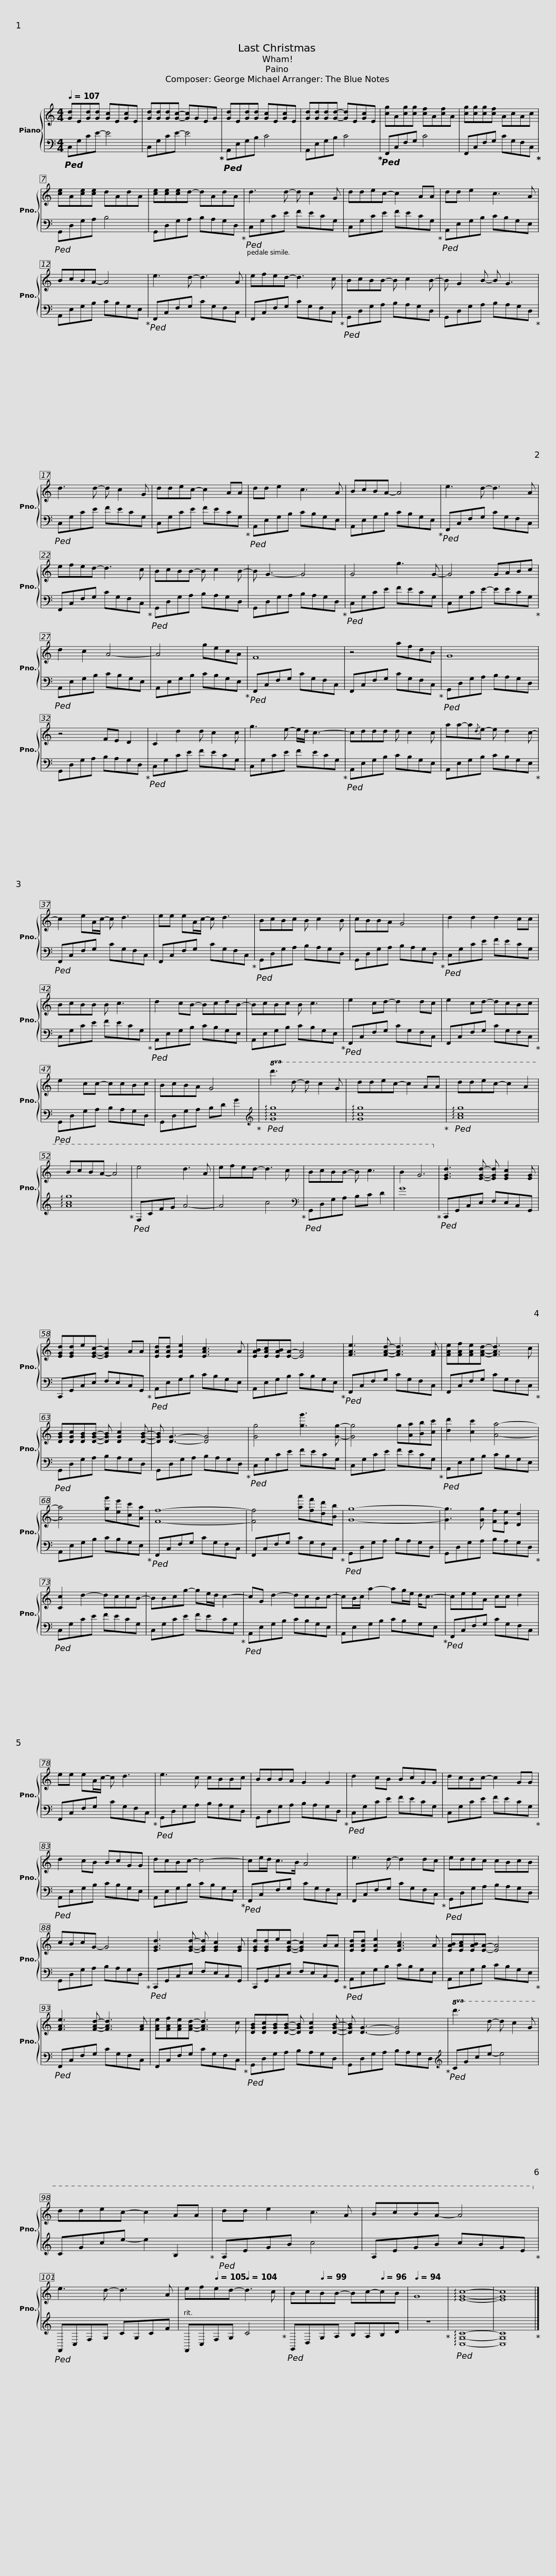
X:1
%%score { 1 | 2 }
L:1/8
Q:1/4=107
M:4/4
I:linebreak $
K:C
V:1 treble
V:2 bass
V:1
 [Gd]E[Gd][Gd] [Gc]E[Gc]E | [Gd][Gd][Gd][Gc]- [Gc]GEG | [Gd]E[Gd][Gd] [Gc]E[Gc]E | [Gd][Gd][Gd][Gd]- [Gd]E[Gc]E |$ [cg]A[cg][cg] [cf]A[cf]A | %5
 [cg][cg][cg][cf] AcAc | [ce]A[ce][ce] dAdA | [ce][ce][ce]d- dAdA |$ d3 d- d c2 G | ddec- c2 AA | %10
 dd e2 c3 A | BcBA- A4 |$ e3 d- d3 A | efed- d3 c | BcBB- B c2 B- | %15
 B G2 B- B G3 |$ d3 d- d c2 G | ddec- c2 AA | dd e2 c3 A | BcBA- A4 |$ %20
 e3 d- d3 A | efed- d3 c | BcBB- B c2 B- | B G3- G4 |$ G4 g3 G- | %25
 G4 GABc | d2 c2 A4- | A4 gecA |$ F8 | z4 afdB | %30
 G8 | z4 FE D2 |$ C2 d2 d c2 c | g3 e- e/d/ c3- | cddd d c2 c | %35
 aa-a{/d}e- e d2 c- |$ c2 eA/c/- c d3 | ee eA/c/- c d3 | BcBc B c2 B | cBBA G4 |$ %40
 d2 d2 d2 cc | BcBB B c3 | d2 cB- BcdB- | BcBc B c3 |$ e2 cd- d2 dc | %45
 e2 cd- dcBc | e2 cc- ccBc | BcBA G4 |$!8va(! d'3 d'- d' c'2 g | d'd'e'c'- c'2 aa | %50
 d'd'e'c'- c'2 a2 | bc'ba- a4 |$ e'4 d'3 a | e'f'e'd'- d'3 c' | bc'bb- b c'3 | %55
 b2 g6!8va)! |$ [EGd]3 [EGd]- [EGd] [EGc]2 [EG] | [EGd][EGd]e[EGc]- [EGc]2 AA | [EAd][EAd] [EAe]2 [EAc]3 A | [EAB][EAc][EAB][EA]- [EA]4 |$ %60
 [FAe]3 [FAd]- [FAd]3 [FA] | [FAe][FAf][FAe][FAd]- [FAd]3 c | [DGB][DGc][DGB][DGB]- [DGB] [DGc]2 [DGB]- | [DGB] [DG]3- [DG]4 |$ [Gg]4 [gg']3 [Gg]- | %65
 [Gg]4 g[Aa][Bb][cc'] | [dd']2 [cc']2 [Aa]4- | [Aa]4 [gg'][ee'][cc'][Aa] |$ [Ff]8- | [Ff]4 [aa'][ff'][dd'][Bb] | %70
 [Gg]8- | [Gg]3 [Gg] [Ff][Ee] [Dd]2 |$ [Cc]2 d2- dccB- | BBcg- ge/d/ c2- | cG d2- dcBc- | %75
 cB/c/ a2- ag/e/ d<c- |$ ceeA cc d2 | ee eA/c/- c d3 | e3 c cBBc | BBBA G2 G2 |$ %80
 d2 cB BcGG | dcBc- c2 GG | d2 cB BcGG | dcBc- c4- |$ ce/d/ c>B A4 | %85
 e3 d- d2 dc | eddc cBcB | cBcG- G4 |$ [EGd]3 [EGd]- [EGd] [EGc]2 [EG] | [EGd][EGd]e[EGc]- [EGc]2 AA | %90
 [EAd][EAd] [EAe]2 [EAc]3 A | [EAB][EAc][EAB][EA]- [EA]4 |$ [FAe]3 [FAd]- [FAd]3 [FA] | [FAe][FAf][FAe][FAd]- [FAd]3 c | [DGB][DGc][DGB][DGB]- [DGB] [DGc]2 [DGB]- | %95
 [DGB] [DG]3- [DG]4 |$!8va(! d'3 d'- d' c'2 g | d'd'e'c'- c'2 aa | d'd' e'2 c'3 a | bc'ba- a4!8va)! |$ %100
 e3 d- d3 A | e[Q:1/4=106]f[Q:1/4=105]ed-[Q:1/4=104] d3 c[Q:1/4=103][Q:1/4=102] |[Q:1/4=101] B[Q:1/4=100]c[Q:1/4=99]BB-[Q:1/4=98] B[Q:1/4=97]c-[Q:1/4=96]cB |[Q:1/4=94] G8 | !arpeggio![EGc]8- | %105
 [EGc]8 |] %106
V:2
!ped! C,G,CE- E4 | C,G,CE- E4!ped-up! |!ped! A,,E,G,B, C4 | A,,E,G,B, C4!ped-up! |$!ped! F,,C,F,G, C4 | %5
 F,,C,F,G, CG,F,C,!ped-up! |!ped! G,,D,G,A, B,4 | G,,D,G,A, B,A,G,D,!ped-up! |$!ped! C,G,CE FECG, | C,G,CE FECG,!ped-up! | %10
!ped! A,,E,G,B, CB,G,E, | A,,E,G,B, CB,G,E,!ped-up! |$!ped! F,,C,F,G, CG,F,C, | F,,C,F,G, CG,F,C,!ped-up! |!ped! G,,D,G,A, B,A,G,D, | %15
 G,,D,G,A, B,A,G,D,!ped-up! |$!ped! C,G,CE FECG, | C,G,CE FECG,!ped-up! |!ped! A,,E,G,B, CB,G,E, | A,,E,G,B, CB,G,E,!ped-up! |$ %20
!ped! F,,C,F,G, CG,F,C, | F,,C,F,G, CG,F,C,!ped-up! |!ped! G,,D,G,A, B,A,G,D, | G,,D,G,A, B,A,G,D,!ped-up! |$!ped! C,G,CE FECG, | %25
 C,G,CE- EECG,!ped-up! |!ped! A,,E,G,B, CB,G,E, | A,,E,G,B, CB,G,E,!ped-up! |$!ped! F,,C,F,G, CG,F,C, | F,,C,F,G, CG,F,C,!ped-up! | %30
!ped! G,,D,G,A, B,A,G,D, | G,,D,G,A, B,A,G,D,!ped-up! |$!ped! C,G,CE FECG, | C,G,CE FECG,!ped-up! |!ped! A,,E,G,B, CB,G,E, | %35
 A,,E,G,B, CB,G,E,!ped-up! |$!ped! F,,C,F,G, CG,F,C, | F,,C,F,G, CG,F,C,!ped-up! |!ped! G,,D,G,A, B,A,G,D, | G,,D,G,A, B,A,G,D,!ped-up! |$ %40
!ped! C,G,CE FECG, | C,G,CE FECG,!ped-up! |!ped! A,,E,G,B, CB,G,E, | A,,E,G,B, CB,G,E,!ped-up! |$!ped! F,,C,F,G, CG,F,C, | %45
 F,,C,F,G, CG,F,C,!ped-up! |!ped! G,,D,G,A, B,A,G,D, | G,,D,G,A, B,D G2!ped-up! |$[K:treble]!ped! !arpeggio![Gcg]8 | !arpeggio![Gcg]8!ped-up! | %50
!ped! !arpeggio![Acg]8 | !arpeggio![Acg]8!ped-up! |$!ped! F,CFG A4- | A4 c4!ped-up! |[K:bass]!ped! G,,D,G,A, B,C D2 | %55
 G8!ped-up! |$!ped! C,,G,,C,E, F,E,C,G,, | C,,G,,C,E, F,E,C,G,,!ped-up! |!ped! A,,E,G,B, CB,G,E, | A,,E,G,B, CB,G,E,!ped-up! |$ %60
!ped! F,,C,F,G, CG,F,C, | F,,C,F,G, CG,F,C,!ped-up! |!ped! G,,D,G,A, B,A,G,D, | G,,D,G,A, B,A,G,D,!ped-up! |$!ped! C,G,CE FECG, | %65
 C,G,CE FECG,!ped-up! |!ped! A,,E,G,B, CB,G,E, | A,,E,G,B, CB,G,E,!ped-up! |$!ped! F,,C,F,G, CG,F,C, | F,,C,F,G, CG,F,C,!ped-up! | %70
!ped! G,,D,G,A, B,A,G,D, | G,,D,G,A, B,A,G,D,!ped-up! |$!ped! C,G,CE FECG, | C,G,CE FECG,!ped-up! |!ped! A,,E,G,B, CB,G,E, | %75
 A,,E,G,B, CB,G,E,!ped-up! |$!ped! F,,C,F,G, CG,F,C, | F,,C,F,G, CG,F,C,!ped-up! |!ped! G,,D,G,A, B,A,G,D, | G,,D,G,A, B,A,G,D,!ped-up! |$ %80
!ped! C,G,CE FECG, | C,G,CE FECG,!ped-up! |!ped! A,,E,G,B, CB,G,E, | A,,E,G,B, CB,G,E,!ped-up! |$!ped! F,,C,F,G, CG,F,C, | %85
 F,,C,F,G, CG,F,C,!ped-up! |!ped! G,,D,G,A, B,A,G,D, | G,,D,G,A, B,A,G,D,!ped-up! |$!ped! C,,G,,C,E, F,E,C,G,, | C,,G,,C,E, F,E,C,G,,!ped-up! | %90
!ped! A,,E,G,B, CB,G,E, | A,,E,G,B, CB,G,E,!ped-up! |$!ped! F,,C,F,G, CG,F,C, | F,,C,F,G, CG,F,C,!ped-up! |!ped! G,,D,G,A, B,A,G,D, | %95
 G,,D,G,A, B,A,G,D,!ped-up! |$[K:treble]!ped! CGce- e4 | CGce- e2 B,2!ped-up! |!ped! A,EGB c4 | A,EGB cBGE!ped-up! |$ %100
!ped! F,,C,F,G, CG,CF | F,,C,F,G, C4!ped-up! |!ped! G,,D,G,A, B,A,B,D | z8!ped-up! |!ped! !arpeggio![C,G,C]8- | %105
 [C,G,C]8!ped-up! |] %106
